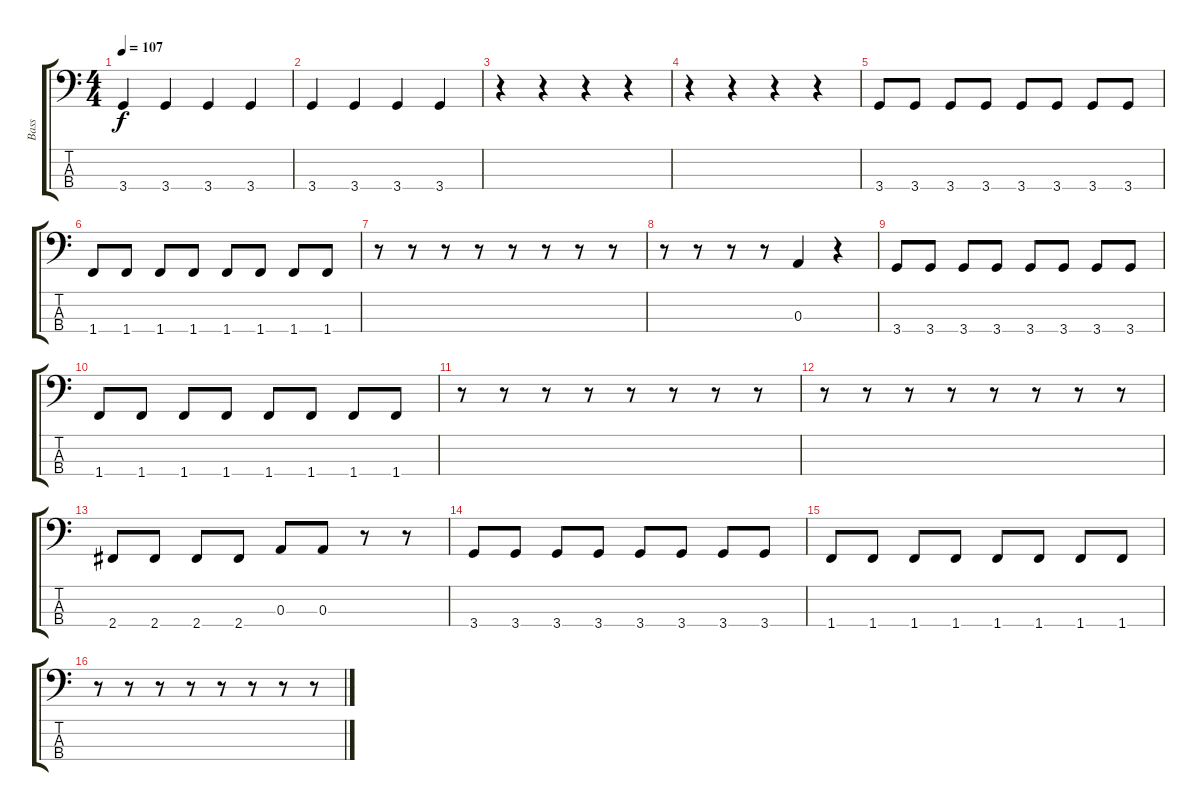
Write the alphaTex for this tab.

\track ("Bass" "Bass") {instrument electricbassfinger}
\staff {score tabs}
\tuning (G2 D2 A1 E1) {hide}
\ts (4 4)
\tempo 107
\clef f4
\ks c
3.4.4{dy f} 3.4.4 3.4.4 3.4.4 |
3.4.4 3.4.4 3.4.4 3.4.4 |
r.4 r.4 r.4 r.4 |
r.4 r.4 r.4 r.4 |
3.4.8 3.4.8 3.4.8 3.4.8 3.4.8 3.4.8 3.4.8 3.4.8 |
1.4.8 1.4.8 1.4.8 1.4.8 1.4.8 1.4.8 1.4.8 1.4.8 |
r.8 r.8 r.8 r.8 r.8 r.8 r.8 r.8 |
r.8 r.8 r.8 r.8 0.3.4 r.4 |
3.4.8 3.4.8 3.4.8 3.4.8 3.4.8 3.4.8 3.4.8 3.4.8 |
1.4.8 1.4.8 1.4.8 1.4.8 1.4.8 1.4.8 1.4.8 1.4.8 |
r.8 r.8 r.8 r.8 r.8 r.8 r.8 r.8 |
r.8 r.8 r.8 r.8 r.8 r.8 r.8 r.8 |
2.4.8 2.4.8 2.4.8 2.4.8 0.3.8 0.3.8 r.8 r.8 |
3.4.8 3.4.8 3.4.8 3.4.8 3.4.8 3.4.8 3.4.8 3.4.8 |
1.4.8 1.4.8 1.4.8 1.4.8 1.4.8 1.4.8 1.4.8 1.4.8 |
r.8 r.8 r.8 r.8 r.8 r.8 r.8 r.8
